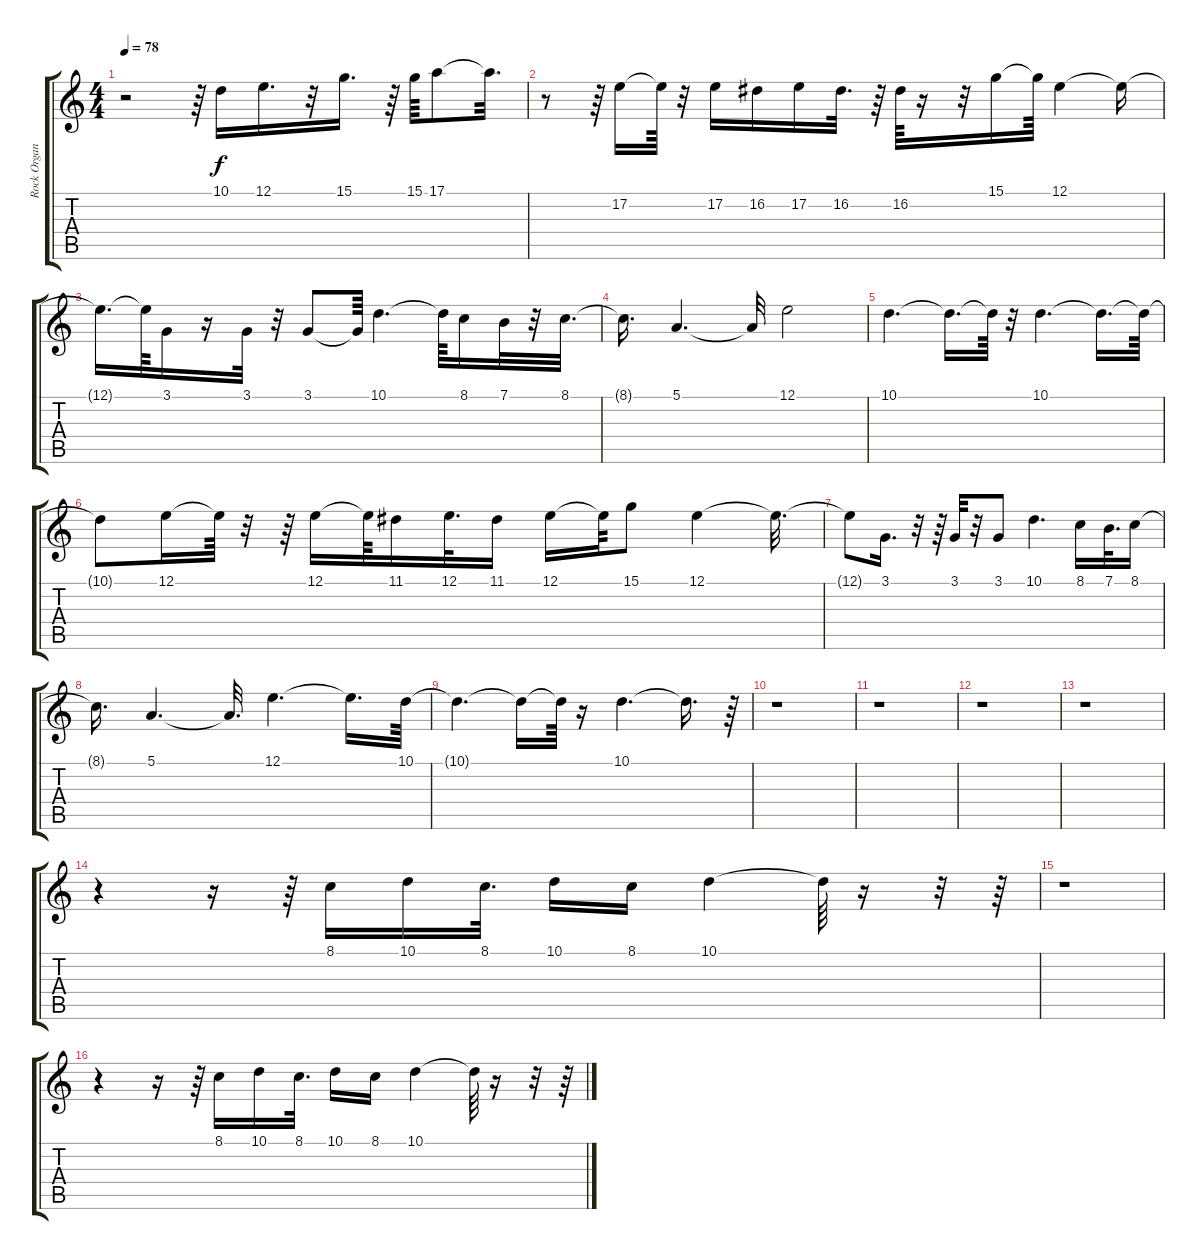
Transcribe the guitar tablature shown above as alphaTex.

\track ("Rock Organ" "Rock Organ") {instrument rockorgan}
\staff {score tabs}
\tuning (E4 B3 G3 D3 A2 E2) {hide}
\ts (4 4)
\tempo 78
\clef g2
\ks c
r.2{dy f} r.64 10.1.16 12.1.16{d} r.32 15.1.16{d} r.64 15.1.64 17.1.8 17.1{t}.32{d} |
r.8 r.64 17.2.16 17.2{t}.64 r.32 17.2.16 16.2.16 17.2.16 16.2.32{d} r.64 16.2.64 r.16 r.32 15.1.16 15.1{t}.64 12.1.4 12.1{t}.16 |
12.1{t}.16{d} 12.1{t}.64 3.1.16 r.16 3.1.32 r.32 3.1.8 3.1{t}.64 10.1.4{d} 10.1{t}.64 8.1.16 7.1.32 r.32 8.1.32{d} |
8.1{t}.16{d} 5.1.4{d} 5.1{t}.32 12.1.2 |
10.1.4{d} 10.1{t}.16{d} 10.1{t}.64 r.32 10.1.4{d} 10.1{t}.16{d} 10.1{t}.64 |
10.1{t}.8 12.1.16 12.1{t}.64 r.32 r.64 12.1.16 12.1{t}.64 11.1.16 12.1.32{d} 11.1.16 12.1.16 12.1{t}.64 15.1.8 12.1.4 12.1{t}.32{d} |
12.1{t}.8 3.1.16{d} r.32 r.64 3.1.32 r.32 3.1.8 10.1.4{d} 8.1.16 7.1.32{d} 8.1.16 |
8.1{t}.16{d} 5.1.4{d} 5.1{t}.32{d} 12.1.4{d} 12.1{t}.16{d} 10.1.64 |
10.1{t}.4{d} 10.1{t}.16 10.1{t}.64 r.16 10.1.4{d} 10.1{t}.16{d} r.64 |
r.1 |
r.1 |
r.1 |
r.1 |
r.4 r.16 r.64 8.1.16 10.1.16 8.1.32{d} 10.1.16 8.1.16 10.1.4 10.1{t}.64 r.16 r.32 r.64 |
r.1 |
r.4 r.16 r.64 8.1.16 10.1.16 8.1.32{d} 10.1.16 8.1.16 10.1.4 10.1{t}.64 r.16 r.32 r.64
